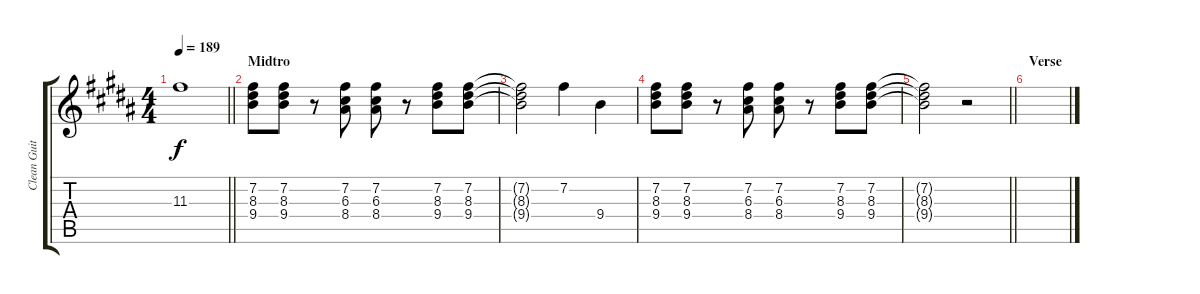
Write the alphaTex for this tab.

\track ("Clean Guitar" "Clean Guit") {instrument electricguitarclean}
\staff {score tabs}
\tuning (E4 B3 G3 D3 A2 E2) {hide}
\ts (4 4)
\tempo 189
\clef g2
\barLineRight lightlight
\ks b
11.3.1{dy f} |
\section ("" "Midtro")
(7.2 8.3 9.4).8 (7.2 8.3 9.4).8 r.8 (7.2 6.3 8.4).8 (7.2 6.3 8.4).8 r.8 (7.2 8.3 9.4).8 (7.2 8.3 9.4).8 |
(7.2{t} 8.3{t} 9.4{t}).2 7.2.4 9.4.4 |
(7.2 8.3 9.4).8 (7.2 8.3 9.4).8 r.8 (7.2 6.3 8.4).8 (7.2 6.3 8.4).8 r.8 (7.2 8.3 9.4).8 (7.2 8.3 9.4).8 |
\barLineRight lightlight
(7.2{t} 8.3{t} 9.4{t}).2 r.2 |
\section ("" "Verse")
